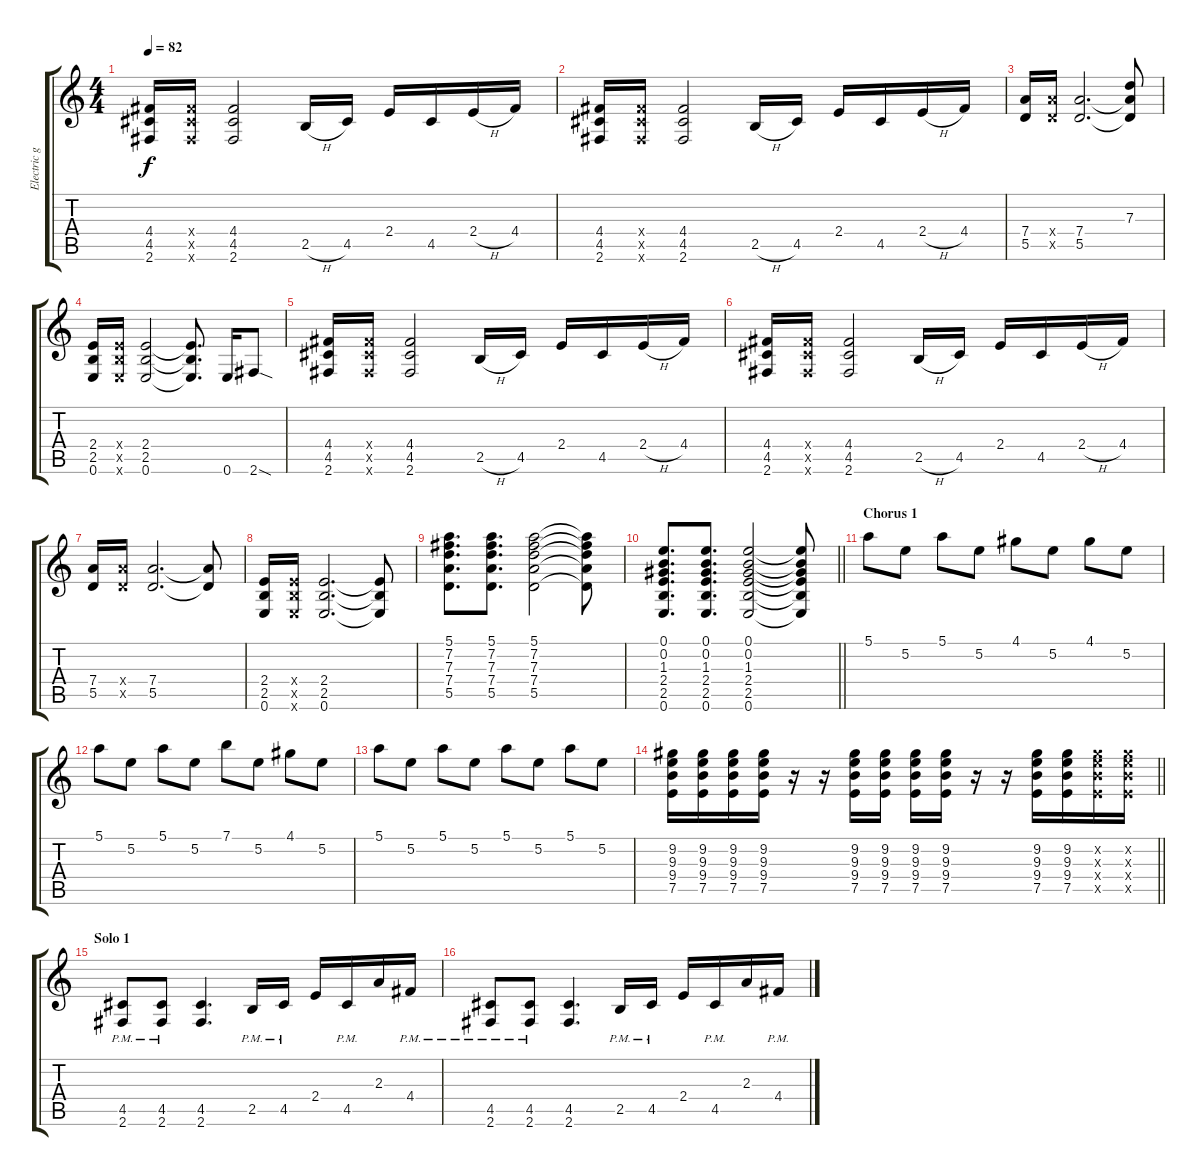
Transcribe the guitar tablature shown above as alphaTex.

\track ("Electric guitar 2" "Electric g") {instrument electricguitarclean}
\staff {score tabs}
\tuning (E4 B3 G3 D3 A2 E2) {hide}
\ts (4 4)
\tempo 82
\clef g2
\ks c
(4.4 4.5 2.6).16{dy f} (4.4{x} 4.5{x} 2.6{x}).16 (4.4 4.5 2.6).2 2.5{h}.16 4.5.16 2.4.16 4.5.16 2.4{h}.16 4.4.16 |
(4.4 4.5 2.6).16 (4.4{x} 4.5{x} 2.6{x}).16 (4.4 4.5 2.6).2 2.5{h}.16 4.5.16 2.4.16 4.5.16 2.4{h}.16 4.4.16 |
(7.4 5.5).16 (7.4{x} 5.5{x}).16 (7.4 5.5).2{d} (7.3 7.4{t} 5.5{t}).8 |
(2.4 2.5 0.6).16 (2.4{x} 2.5{x} 0.6{x}).16 (2.4 2.5 0.6).2 (2.4{t} 2.5{t} 0.6{t}).8{d} 0.6.16 2.6{sod}.8 |
(4.4 4.5 2.6).16 (4.4{x} 4.5{x} 2.6{x}).16 (4.4 4.5 2.6).2 2.5{h}.16 4.5.16 2.4.16 4.5.16 2.4{h}.16 4.4.16 |
(4.4 4.5 2.6).16 (4.4{x} 4.5{x} 2.6{x}).16 (4.4 4.5 2.6).2 2.5{h}.16 4.5.16 2.4.16 4.5.16 2.4{h}.16 4.4.16 |
(7.4 5.5).16 (7.4{x} 5.5{x}).16 (7.4 5.5).2{d} (7.4{t} 5.5{t}).8 |
(2.4 2.5 0.6).16 (2.4{x} 2.5{x} 0.6{x}).16 (2.4 2.5 0.6).2{d} (2.4{t} 2.5{t} 0.6{t}).8 |
(5.1 7.2 7.3 7.4 5.5).8{d} (5.1 7.2 7.3 7.4 5.5).8{d} (5.1 7.2 7.3 7.4 5.5).2 (5.1{t} 7.2{t} 7.3{t} 7.4{t} 5.5{t}).8 |
\barLineRight lightlight
(0.1 0.2 1.3 2.4 2.5 0.6).8{d} (0.1 0.2 1.3 2.4 2.5 0.6).8{d} (0.1 0.2 1.3 2.4 2.5 0.6).2 (0.1{t} 0.2{t} 1.3{t} 2.4{t} 2.5{t} 0.6{t}).8 |
\section ("" "Chorus 1")
5.1.8 5.2.8 5.1.8 5.2.8 4.1.8 5.2.8 4.1.8 5.2.8 |
5.1.8 5.2.8 5.1.8 5.2.8 7.1.8 5.2.8 4.1.8 5.2.8 |
5.1.8 5.2.8 5.1.8 5.2.8 5.1.8 5.2.8 5.1.8 5.2.8 |
\barLineRight lightlight
(9.2 9.3 9.4 7.5).16 (9.2 9.3 9.4 7.5).16 (9.2 9.3 9.4 7.5).16 (9.2 9.3 9.4 7.5).16 r.16 r.16 (9.2 9.3 9.4 7.5).16 (9.2 9.3 9.4 7.5).16 (9.2 9.3 9.4 7.5).16 (9.2 9.3 9.4 7.5).16 r.16 r.16 (9.2 9.3 9.4 7.5).16 (9.2 9.3 9.4 7.5).16 (9.2{x} 9.3{x} 9.4{x} 7.5{x}).16 (9.2{x} 9.3{x} 9.4{x} 7.5{x}).16 |
\section ("" "Solo 1")
(4.5{pm} 2.6{pm}).8{instrument distortionguitar} (4.5{pm} 2.6{pm}).8 (4.5 2.6).4{d} 2.5{pm}.16 4.5{pm}.16 2.4.16 4.5{pm}.16 2.3.16 4.4{pm}.16 |
(4.5{pm} 2.6{pm}).8 (4.5{pm} 2.6{pm}).8 (4.5 2.6).4{d} 2.5{pm}.16 4.5{pm}.16 2.4.16 4.5{pm}.16 2.3.16 4.4{pm}.16
